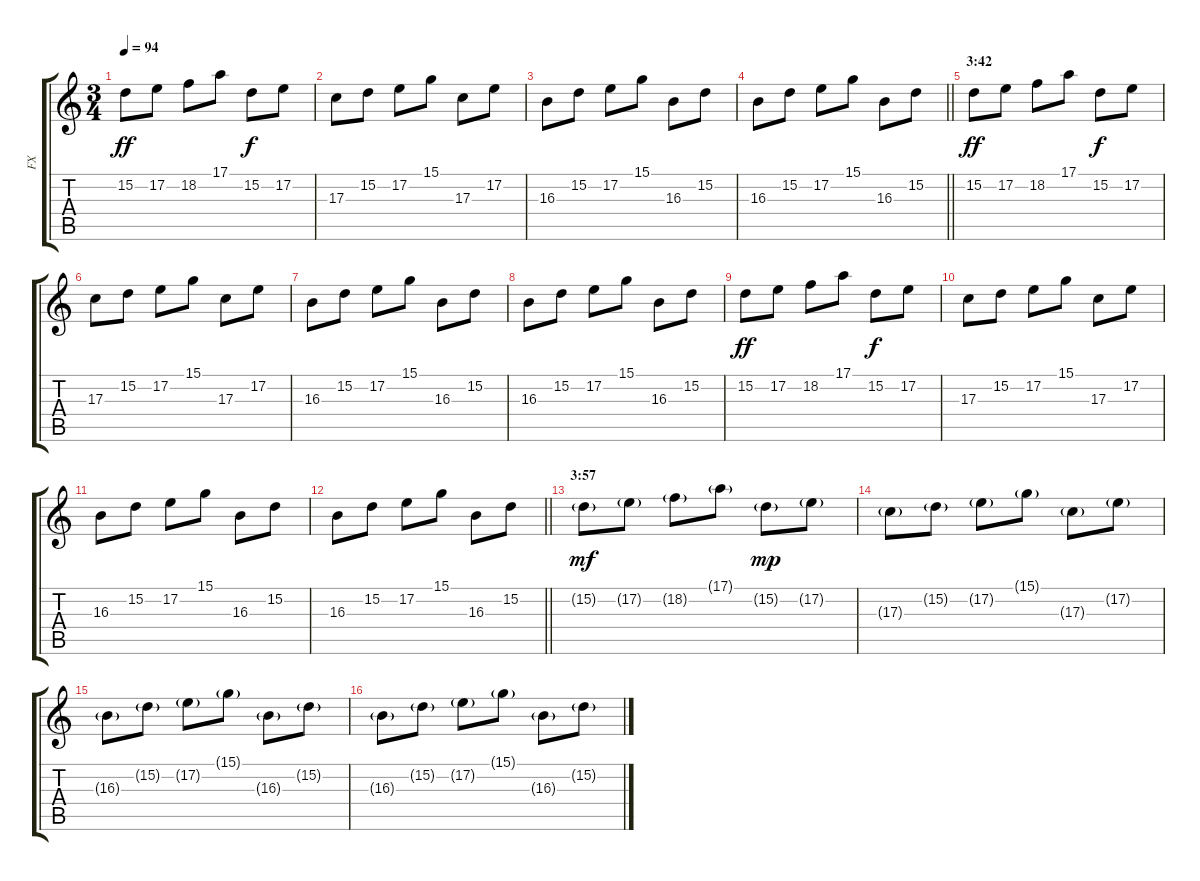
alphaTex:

\track ("FX" "FX") {instrument pad7halo}
\staff {score tabs}
\tuning (E4 B3 G3 D3 A2 E2) {hide}
\ts (3 4)
\tempo 94
\clef g2
\ks c
15.2.8{dy ff} 17.2.8 18.2.8 17.1.8 15.2.8{dy f} 17.2.8 |
17.3.8 15.2.8 17.2.8 15.1.8 17.3.8 17.2.8 |
16.3.8 15.2.8 17.2.8 15.1.8 16.3.8 15.2.8 |
\barLineRight lightlight
16.3.8 15.2.8 17.2.8 15.1.8 16.3.8 15.2.8 |
\section ("" "3:42")
15.2.8{dy ff} 17.2.8 18.2.8 17.1.8 15.2.8{dy f} 17.2.8 |
17.3.8 15.2.8 17.2.8 15.1.8 17.3.8 17.2.8 |
16.3.8 15.2.8 17.2.8 15.1.8 16.3.8 15.2.8 |
16.3.8 15.2.8 17.2.8 15.1.8 16.3.8 15.2.8 |
15.2.8{dy ff} 17.2.8 18.2.8 17.1.8 15.2.8{dy f} 17.2.8 |
17.3.8 15.2.8 17.2.8 15.1.8 17.3.8 17.2.8 |
16.3.8 15.2.8 17.2.8 15.1.8 16.3.8 15.2.8 |
\barLineRight lightlight
16.3.8 15.2.8 17.2.8 15.1.8 16.3.8 15.2.8 |
\section ("" "3:57")
15.2{g}.8{dy mf} 17.2{g}.8 18.2{g}.8 17.1{g}.8 15.2{g}.8{dy mp} 17.2{g}.8 |
17.3{g}.8 15.2{g}.8 17.2{g}.8 15.1{g}.8 17.3{g}.8 17.2{g}.8 |
16.3{g}.8 15.2{g}.8 17.2{g}.8 15.1{g}.8 16.3{g}.8 15.2{g}.8 |
16.3{g}.8 15.2{g}.8 17.2{g}.8 15.1{g}.8 16.3{g}.8 15.2{g}.8
